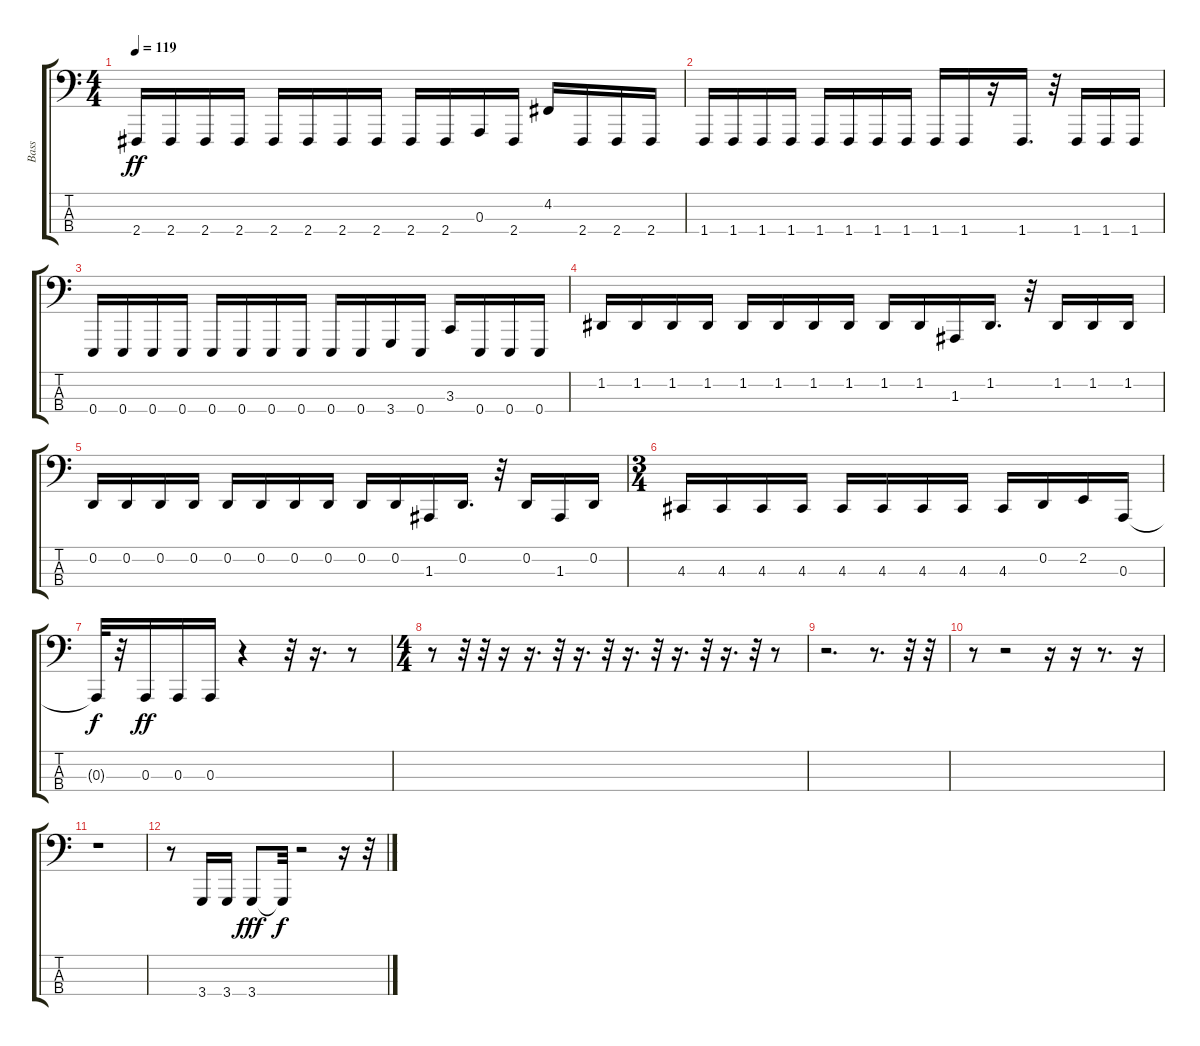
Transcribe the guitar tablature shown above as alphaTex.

\track ("Bass                            " "Bass      ") {instrument fx4atmosphere}
\staff {score tabs}
\tuning (G2 D2 A1 E1) {hide}
\ts (4 4)
\tempo 119
\clef f4
\ks c
2.4.16{dy ff} 2.4.16 2.4.16 2.4.16 2.4.16 2.4.16 2.4.16 2.4.16 2.4.16 2.4.16 0.3.16 2.4.16 4.2.16 2.4.16 2.4.16 2.4.16 |
1.4.16 1.4.16 1.4.16 1.4.16 1.4.16 1.4.16 1.4.16 1.4.16 1.4.16 1.4.16 r.16 1.4.16{d} r.32 1.4.16 1.4.16 1.4.16 |
0.4.16 0.4.16 0.4.16 0.4.16 0.4.16 0.4.16 0.4.16 0.4.16 0.4.16 0.4.16 3.4.16 0.4.16 3.3.16 0.4.16 0.4.16 0.4.16 |
1.2.16 1.2.16 1.2.16 1.2.16 1.2.16 1.2.16 1.2.16 1.2.16 1.2.16 1.2.16 1.3.16 1.2.16{d} r.32 1.2.16 1.2.16 1.2.16 |
0.2.16 0.2.16 0.2.16 0.2.16 0.2.16 0.2.16 0.2.16 0.2.16 0.2.16 0.2.16 1.3.16 0.2.16{d} r.32 0.2.16 1.3.16 0.2.16 |
\ts (3 4)
4.3.16 4.3.16 4.3.16 4.3.16 4.3.16 4.3.16 4.3.16 4.3.16 4.3.16 0.2.16 2.2.16 0.3.16 |
0.3{t}.32{dy f} r.32 0.3.16{dy ff} 0.3.16 0.3.16 r.4 r.32 r.16{d} r.8 |
\ts (4 4)
r.8 r.32 r.32 r.16 r.16{d} r.32 r.16{d} r.32 r.16{d} r.32 r.16{d} r.32 r.16{d} r.32 r.8 |
r.2{d} r.8{d} r.32 r.32 |
r.8 r.2 r.16 r.16 r.8{d} r.16 |
r.1 |
r.8 3.4.16 3.4.16 3.4.8{dy fff} 3.4{t}.32{dy f} r.2 r.16 r.32
